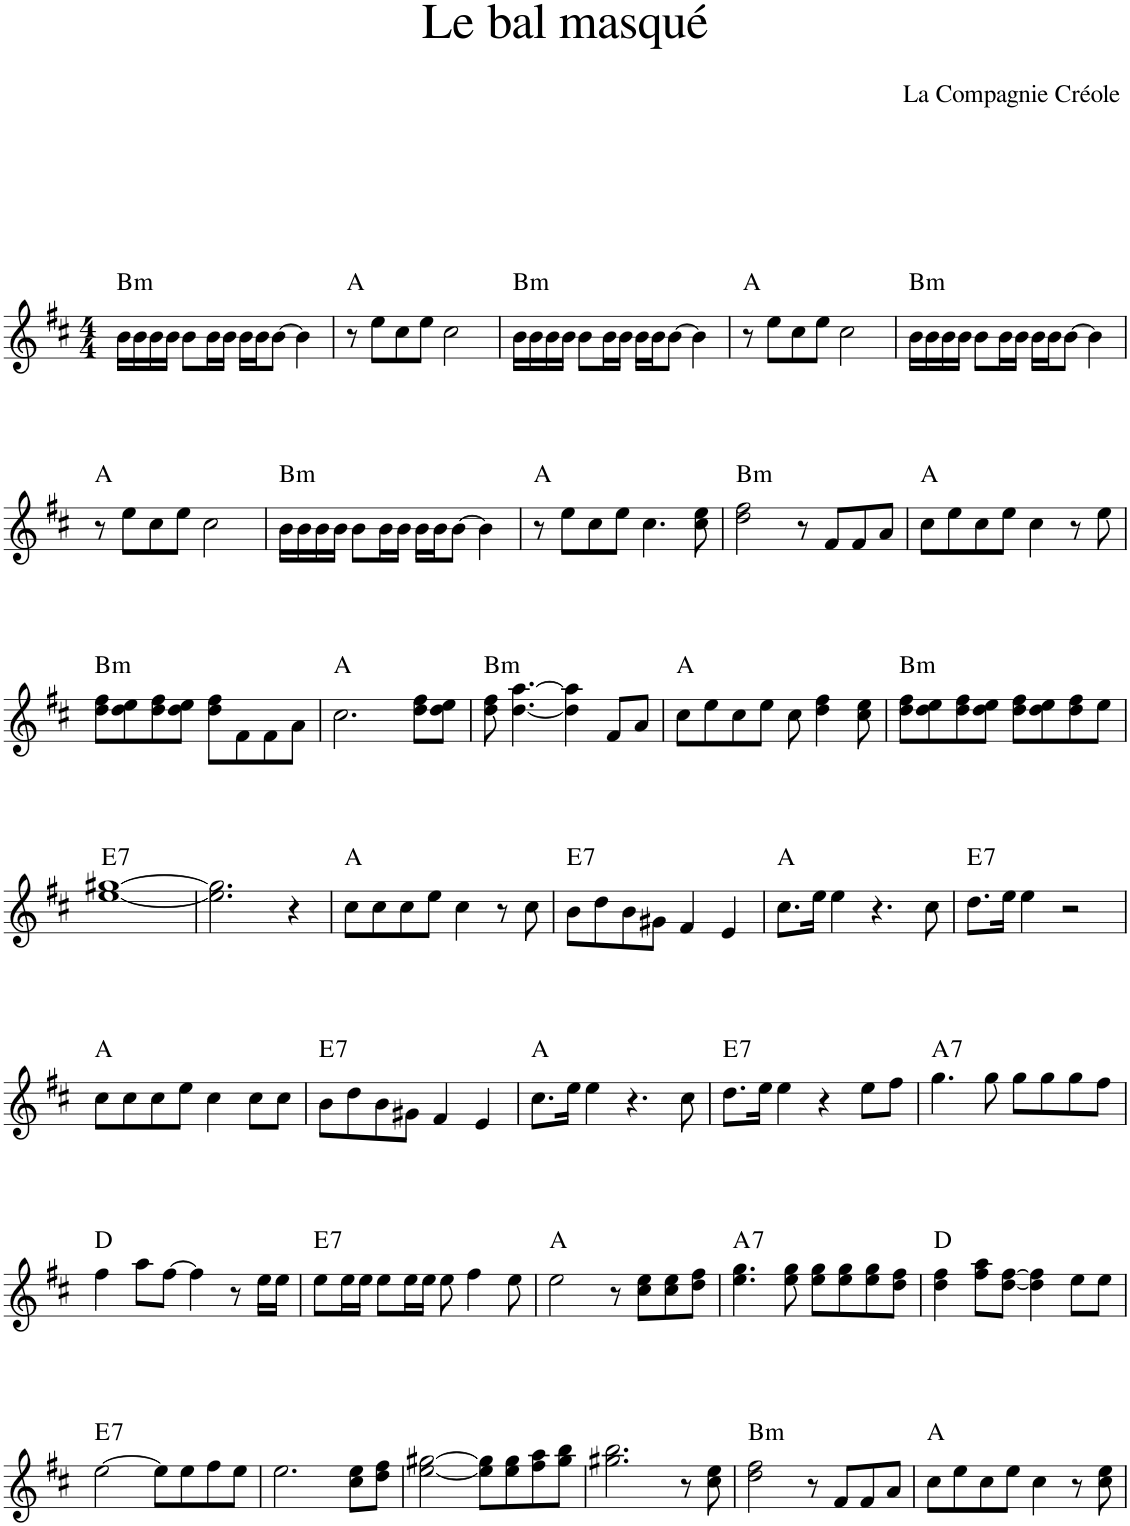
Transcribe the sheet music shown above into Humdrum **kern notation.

**kern	**harte
*part1	*part1
*staff1	*
*I"Piano	*
*I'Pno.	*
*clefG2	*
*k[f#c#]	*
*M4/4	*
=1	=1
!	!LO:H:kt=m
16b\LL	B:min
16b\	.
16b\	.
16b\JJ	.
8b\L	.
16b\L	.
16b\JJ	.
16b\LL	.
16b\J	.
[8b\J	.
4b\]	.
=2	=2
8r	A:maj
8ee\L	.
8cc#\	.
8ee\J	.
2cc#\	.
=3	=3
!	!LO:H:kt=m
16b\LL	B:min
16b\	.
16b\	.
16b\JJ	.
8b\L	.
16b\L	.
16b\JJ	.
16b\LL	.
16b\J	.
[8b\J	.
4b\]	.
=4	=4
8r	A:maj
8ee\L	.
8cc#\	.
8ee\J	.
2cc#\	.
=5	=5
!	!LO:H:kt=m
16b\LL	B:min
16b\	.
16b\	.
16b\JJ	.
8b\L	.
16b\L	.
16b\JJ	.
16b\LL	.
16b\J	.
[8b\J	.
4b\]	.
!!LO:LB:g=z
=6	=6
8r	A:maj
8ee\L	.
8cc#\	.
8ee\J	.
2cc#\	.
=7	=7
!	!LO:H:kt=m
16b\LL	B:min
16b\	.
16b\	.
16b\JJ	.
8b\L	.
16b\L	.
16b\JJ	.
16b\LL	.
16b\J	.
[8b\J	.
4b\]	.
=8	=8
8r	A:maj
8ee\L	.
8cc#\	.
8ee\J	.
4.cc#\	.
8cc#\ 8ee\	.
=9	=9
!	!LO:H:kt=m
2dd\ 2ff#\	B:min
8r	.
8f#/L	.
8f#/	.
8a/J	.
=10	=10
8cc#\L	A:maj
8ee\	.
8cc#\	.
8ee\J	.
4cc#\	.
8r	.
8ee\	.
!!LO:LB:g=z
=11	=11
!	!LO:H:kt=m
8dd\ 8ff#\L	B:min
8dd\ 8ee\	.
8dd\ 8ff#\	.
8dd\ 8ee\J	.
8dd\ 8ff#\L	.
8f#\	.
8f#\	.
8a\J	.
=12	=12
2.cc#\	A:maj
8dd\ 8ff#\L	.
8dd\ 8ee\J	.
=13	=13
!	!LO:H:kt=m
8dd\ 8ff#\	B:min
[4.dd\ [4.aa\	.
4dd\] 4aa\]	.
8f#/L	.
8a/J	.
=14	=14
8cc#\L	A:maj
8ee\	.
8cc#\	.
8ee\J	.
8cc#\	.
4dd\ 4ff#\	.
8cc#\ 8ee\	.
=15	=15
!	!LO:H:kt=m
8dd\ 8ff#\L	B:min
8dd\ 8ee\	.
8dd\ 8ff#\	.
8dd\ 8ee\J	.
8dd\ 8ff#\L	.
8dd\ 8ee\	.
8dd\ 8ff#\	.
8ee\J	.
!!LO:LB:g=z
=16	=16
!	!LO:H:kt=7
[1ee [1gg#X	E:7
=17	=17
2.ee\] 2.gg#\]	.
4r	.
=18	=18
8cc#\L	A:maj
8cc#\	.
8cc#\	.
8ee\J	.
4cc#\	.
8r	.
8cc#\	.
=19	=19
!	!LO:H:kt=7
8b\L	E:7
8dd\	.
8b\	.
8g#X\J	.
4f#/	.
4e/	.
=20	=20
8.cc#\L	A:maj
16ee\Jk	.
4ee\	.
4.r	.
8cc#\	.
=21	=21
!	!LO:H:kt=7
8.dd\L	E:7
16ee\Jk	.
4ee\	.
2r	.
!!LO:LB:g=z
=22	=22
8cc#\L	A:maj
8cc#\	.
8cc#\	.
8ee\J	.
4cc#\	.
8cc#\L	.
8cc#\J	.
=23	=23
!	!LO:H:kt=7
8b\L	E:7
8dd\	.
8b\	.
8g#X\J	.
4f#/	.
4e/	.
=24	=24
8.cc#\L	A:maj
16ee\Jk	.
4ee\	.
4.r	.
8cc#\	.
=25	=25
!	!LO:H:kt=7
8.dd\L	E:7
16ee\Jk	.
4ee\	.
4r	.
8ee\L	.
8ff#\J	.
=26	=26
!	!LO:H:kt=7
4.gg\	A:7
8gg\	.
8gg\L	.
8gg\	.
8gg\	.
8ff#\J	.
!!LO:LB:g=z
=27	=27
4ff#\	D:maj
8aa\L	.
[8ff#\J	.
4ff#\]	.
8r	.
16ee\LL	.
16ee\JJ	.
=28	=28
!	!LO:H:kt=7
8ee\L	E:7
16ee\L	.
16ee\JJ	.
8ee\L	.
16ee\L	.
16ee\JJ	.
8ee\	.
4ff#\	.
8ee\	.
=29	=29
2ee\	A:maj
8r	.
8cc#\ 8ee\L	.
8cc#\ 8ee\	.
8dd\ 8ff#\J	.
=30	=30
!	!LO:H:kt=7
4.ee\ 4.gg\	A:7
8ee\ 8gg\	.
8ee\ 8gg\L	.
8ee\ 8gg\	.
8ee\ 8gg\	.
8dd\ 8ff#\J	.
=31	=31
4dd\ 4ff#\	D:maj
8ff#\ 8aa\L	.
[8dd\ [8ff#\J	.
4dd\] 4ff#\]	.
8ee\L	.
8ee\J	.
!!LO:LB:g=z
=32	=32
!	!LO:H:kt=7
[2ee\	E:7
8ee\L]	.
8ee\	.
8ff#\	.
8ee\J	.
=33	=33
2.ee\	.
8cc#\ 8ee\L	.
8dd\ 8ff#\J	.
=34	=34
[2ee\ [2gg#X\	.
8ee\] 8gg#\]L	.
8ee\ 8gg#\	.
8ff#\ 8aa\	.
8gg#\ 8bb\J	.
=35	=35
2.gg#X\ 2.bb\	.
8r	.
8cc#\ 8ee\	.
=36	=36
!	!LO:H:kt=m
2dd\ 2ff#\	B:min
8r	.
8f#/L	.
8f#/	.
8a/J	.
=37	=37
8cc#\L	A:maj
8ee\	.
8cc#\	.
8ee\J	.
4cc#\	.
8r	.
8cc#\ 8ee\	.
=	=
*-	*-
